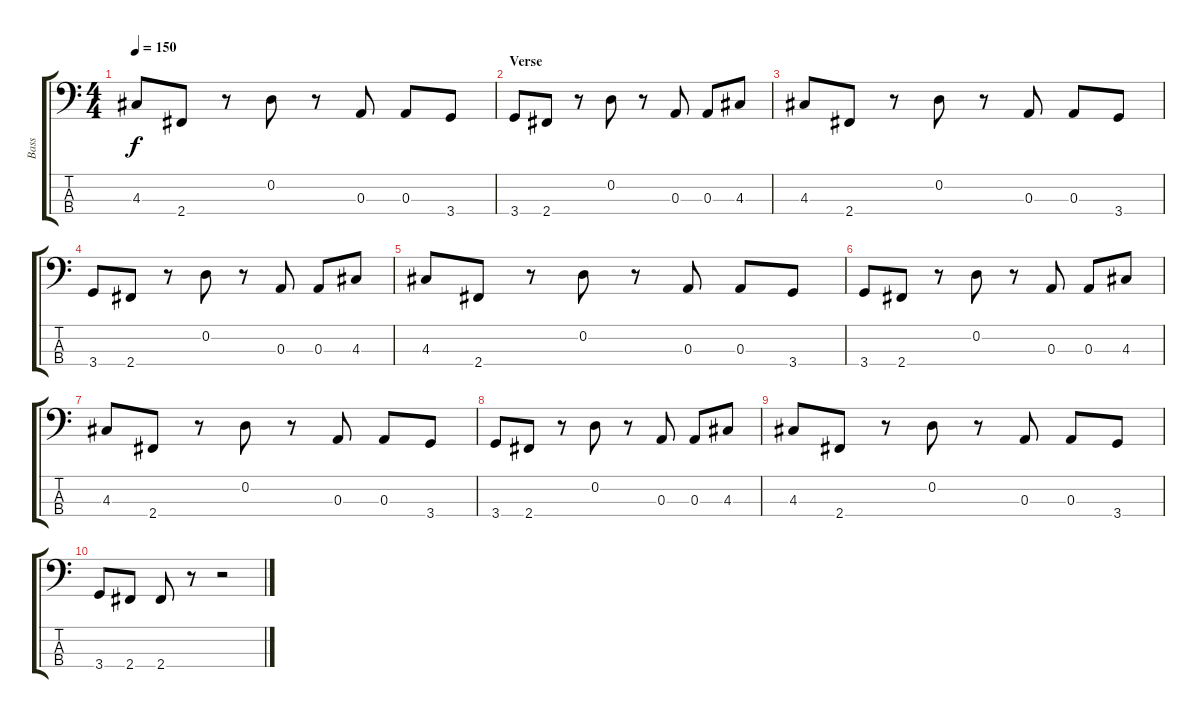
\track ("Bass" "Bass") {instrument electricbassfinger}
\staff {score tabs}
\tuning (G2 D2 A1 E1) {hide}
\ts (4 4)
\tempo 150
\clef f4
\ks c
4.3.8{dy f} 2.4.8 r.8 0.2.8 r.8 0.3.8 0.3.8 3.4.8 |
\section ("" "Verse")
3.4.8 2.4.8 r.8 0.2.8 r.8 0.3.8 0.3.8 4.3.8 |
4.3.8 2.4.8 r.8 0.2.8 r.8 0.3.8 0.3.8 3.4.8 |
3.4.8 2.4.8 r.8 0.2.8 r.8 0.3.8 0.3.8 4.3.8 |
4.3.8 2.4.8 r.8 0.2.8 r.8 0.3.8 0.3.8 3.4.8 |
3.4.8 2.4.8 r.8 0.2.8 r.8 0.3.8 0.3.8 4.3.8 |
4.3.8 2.4.8 r.8 0.2.8 r.8 0.3.8 0.3.8 3.4.8 |
3.4.8 2.4.8 r.8 0.2.8 r.8 0.3.8 0.3.8 4.3.8 |
4.3.8 2.4.8 r.8 0.2.8 r.8 0.3.8 0.3.8 3.4.8 |
3.4.8 2.4.8 2.4.8 r.8 r.2
